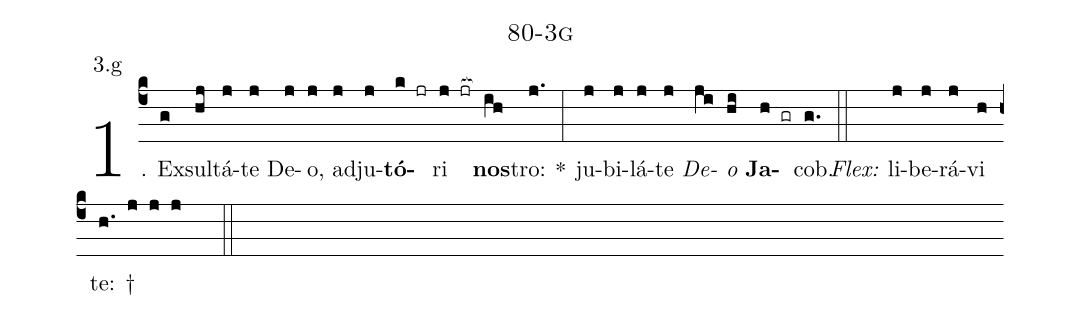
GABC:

name: 80-3g;
annotation: 3.g;
%%
(c4)1. Ex(g)sul(hj)tá(j)te(j) De(j)o,(j) ad(j)ju(j)<b>tó</b>(k jr)ri(j jr[ocb:1{]) <b>nos</b>(ih[ocb:0}])tro:(j.) *(:) ju(j)bi(j)lá(j)te(j) <i>De</i>(ji)<i>o</i>(hi) <b>Ja</b>(h gr)cob.(g.) (::)
<i>Flex:</i>()  li(j)be(j)rá(j)vi(h) te: †(h. j j j  ::)
